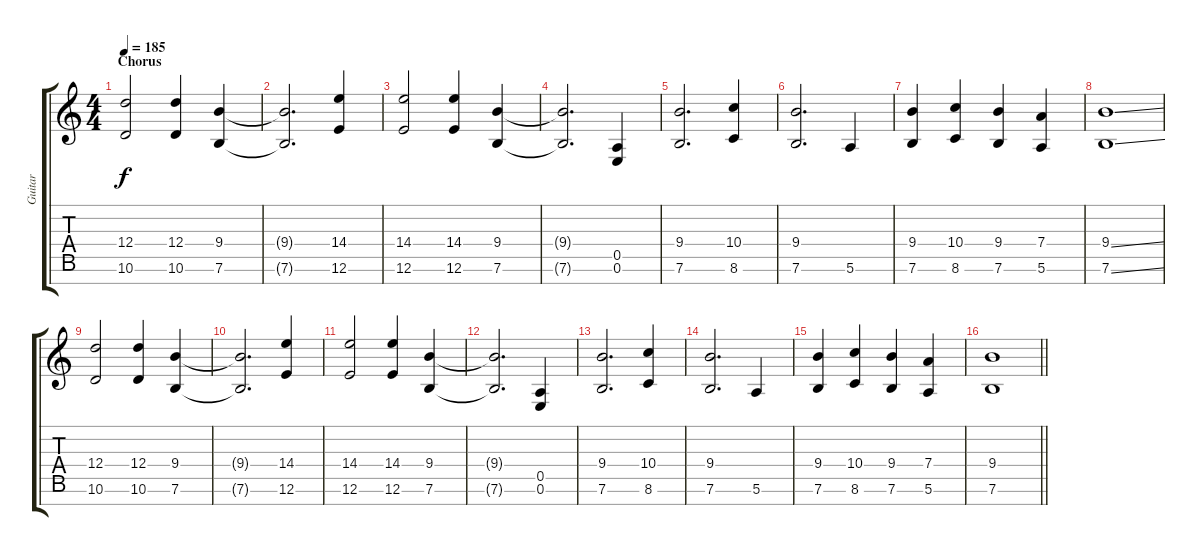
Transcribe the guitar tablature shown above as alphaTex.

\track ("Guitar" "Guitar") {instrument distortionguitar}
\staff {score tabs}
\tuning (E4 B3 G3 D3 A2 E2 B1) {hide}
\ts (4 4)
\section ("" "Chorus")
\tempo 185
\clef g2
\ks c
(12.4 10.6).2{dy f volume 13 balance 8} (12.4 10.6).4 (9.4 7.6).4 |
(9.4{t} 7.6{t}).2{d} (14.4 12.6).4 |
(14.4 12.6).2 (14.4 12.6).4 (9.4 7.6).4 |
(9.4{t} 7.6{t}).2{d} (0.5 0.6).4 |
(9.4 7.6).2{d} (10.4 8.6).4 |
(9.4 7.6).2{d} 5.6.4 |
(9.4 7.6).4 (10.4 8.6).4 (9.4 7.6).4 (7.4 5.6).4 |
(9.4{ss} 7.6{ss}).1 |
(12.4 10.6).2 (12.4 10.6).4 (9.4 7.6).4 |
(9.4{t} 7.6{t}).2{d} (14.4 12.6).4 |
(14.4 12.6).2 (14.4 12.6).4 (9.4 7.6).4 |
(9.4{t} 7.6{t}).2{d} (0.5 0.6).4 |
(9.4 7.6).2{d} (10.4 8.6).4 |
(9.4 7.6).2{d} 5.6.4 |
(9.4 7.6).4 (10.4 8.6).4 (9.4 7.6).4 (7.4 5.6).4 |
\barLineRight lightlight
(9.4 7.6).1
